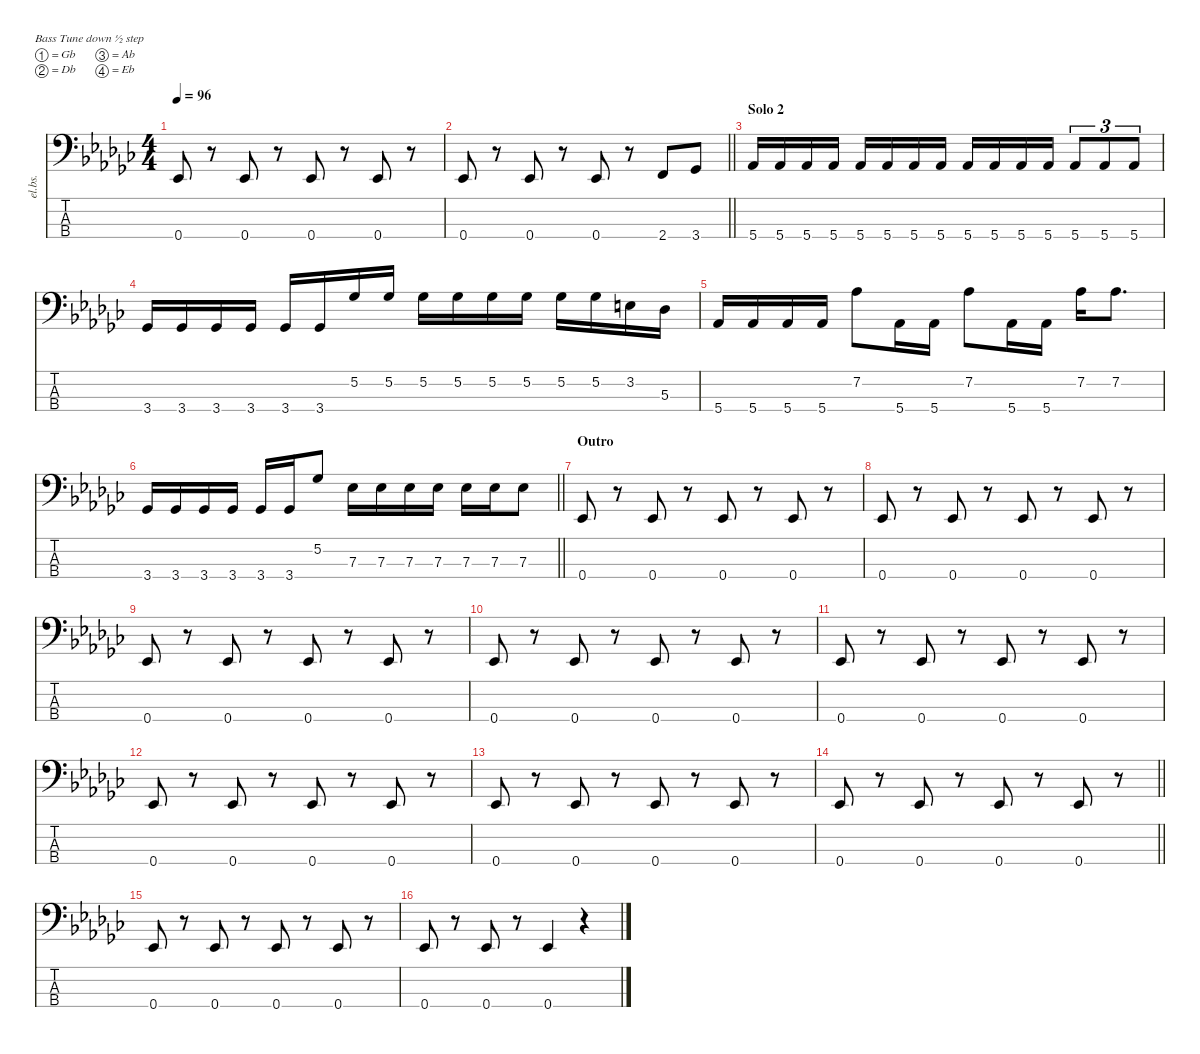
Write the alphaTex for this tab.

\defaultSystemsLayout 4
\hideDynamics
\bracketExtendMode nobrackets
\otherSystemsTrackNameOrientation horizontal
\track ("Bass (Michael Anthony)" "el.bs.") {instrument electricbassfinger}
\staff {score tabs}
\tuning (Gb2 Db2 Ab1 Eb1)
\ts (4 4)
\tempo 96
\clef f4
\ks ebminor
0.4{acc b}.8{dy f beam Up} r.8{beam Up} 0.4{acc b}.8{beam Up} r.8{beam Up} 0.4{acc b}.8{beam Up} r.8{beam Up} 0.4{acc b}.8{beam Up} r.8{beam Up} |
\barLineRight lightlight
0.4{acc b}.8{beam Up} r.8{beam Up} 0.4{acc b}.8{beam Up} r.8{beam Up} 0.4{acc b}.8{beam Up} r.8{beam Up} 2.4{acc forcenatural}.8{beam Up} 3.4{acc b}.8{beam Up} |
\section ("" "Solo 2")
5.4{acc b}.16{beam Up} 5.4{acc b}.16{beam Up} 5.4{acc b}.16{beam Up} 5.4{acc b}.16{beam Up} 5.4{acc b}.16{beam Up} 5.4{acc b}.16{beam Up} 5.4{acc b}.16{beam Up} 5.4{acc b}.16{beam Up} 5.4{acc b}.16{beam Up} 5.4{acc b}.16{beam Up} 5.4{acc b}.16{beam Up} 5.4{acc b}.16{beam Up} 5.4{acc b}.8{tu (3 2) beam Up} 5.4{acc b}.8{tu (3 2) beam Up} 5.4{acc b}.8{tu (3 2) beam Up} |
3.4{acc b}.16{beam Up} 3.4{acc b}.16{beam Up} 3.4{acc b}.16{beam Up} 3.4{acc b}.16{beam Up} 3.4{acc b}.16{beam Up} 3.4{acc b}.16{beam Up} 5.2{acc b}.16{beam Up} 5.2{acc b}.16{beam Up} 5.2{acc b}.16{beam Down} 5.2{acc b}.16{beam Down} 5.2{acc b}.16{beam Down} 5.2{acc b}.16{beam Down} 5.2{acc b}.16{beam Down} 5.2{acc b}.16{beam Down} 3.2{acc forcenatural}.16{beam Down} 5.3{acc b}.16{beam Down} |
5.4{acc b}.16{beam Up} 5.4{acc b}.16{beam Up} 5.4{acc b}.16{beam Up} 5.4{acc b}.16{beam Up} 7.2{acc b}.8{beam Down} 5.4{acc b}.16{beam Down} 5.4{acc b}.16{beam Down} 7.2{acc b}.8{beam Down} 5.4{acc b}.16{beam Down} 5.4{acc b}.16{beam Down} 7.2{acc b}.16{beam Down} 7.2{acc b}.8{d beam Down} |
\barLineRight lightlight
3.4{acc b}.16{beam Up} 3.4{acc b}.16{beam Up} 3.4{acc b}.16{beam Up} 3.4{acc b}.16{beam Up} 3.4{acc b}.16{beam Up} 3.4{acc b}.16{beam Up} 5.2{acc b}.8{beam Up} 7.3{acc b}.16{beam Down} 7.3{acc b}.16{beam Down} 7.3{acc b}.16{beam Down} 7.3{acc b}.16{beam Down} 7.3{acc b}.16{beam Down} 7.3{acc b}.16{beam Down} 7.3{acc b}.8{beam Down} |
\section ("" "Outro")
0.4{acc b}.8{beam Up} r.8{beam Up} 0.4{acc b}.8{beam Up} r.8{beam Up} 0.4{acc b}.8{beam Up} r.8{beam Up} 0.4{acc b}.8{beam Up} r.8{beam Up} |
0.4{acc b}.8{beam Up} r.8{beam Up} 0.4{acc b}.8{beam Up} r.8{beam Up} 0.4{acc b}.8{beam Up} r.8{beam Up} 0.4{acc b}.8{beam Up} r.8{beam Up} |
0.4{acc b}.8{beam Up} r.8{beam Up} 0.4{acc b}.8{beam Up} r.8{beam Up} 0.4{acc b}.8{beam Up} r.8{beam Up} 0.4{acc b}.8{beam Up} r.8{beam Up} |
0.4{acc b}.8{beam Up} r.8{beam Up} 0.4{acc b}.8{beam Up} r.8{beam Up} 0.4{acc b}.8{beam Up} r.8{beam Up} 0.4{acc b}.8{beam Up} r.8{beam Up} |
0.4{acc b}.8{beam Up} r.8{beam Up} 0.4{acc b}.8{beam Up} r.8{beam Up} 0.4{acc b}.8{beam Up} r.8{beam Up} 0.4{acc b}.8{beam Up} r.8{beam Up} |
0.4{acc b}.8{beam Up} r.8{beam Up} 0.4{acc b}.8{beam Up} r.8{beam Up} 0.4{acc b}.8{beam Up} r.8{beam Up} 0.4{acc b}.8{beam Up} r.8{beam Up} |
0.4{acc b}.8{beam Up} r.8{beam Up} 0.4{acc b}.8{beam Up} r.8{beam Up} 0.4{acc b}.8{beam Up} r.8{beam Up} 0.4{acc b}.8{beam Up} r.8{beam Up} |
\barLineRight lightlight
0.4{acc b}.8{beam Up} r.8{beam Up} 0.4{acc b}.8{beam Up} r.8{beam Up} 0.4{acc b}.8{beam Up} r.8{beam Up} 0.4{acc b}.8{beam Up} r.8{beam Up} |
0.4{acc b}.8{beam Up} r.8{beam Up} 0.4{acc b}.8{beam Up} r.8{beam Up} 0.4{acc b}.8{beam Up} r.8{beam Up} 0.4{acc b}.8{beam Up} r.8{beam Up} |
0.4{acc b}.8{beam Up} r.8{beam Up} 0.4{acc b}.8{beam Up} r.8{beam Up} 0.4{acc b}.4{beam Up} r.4{beam Up}
